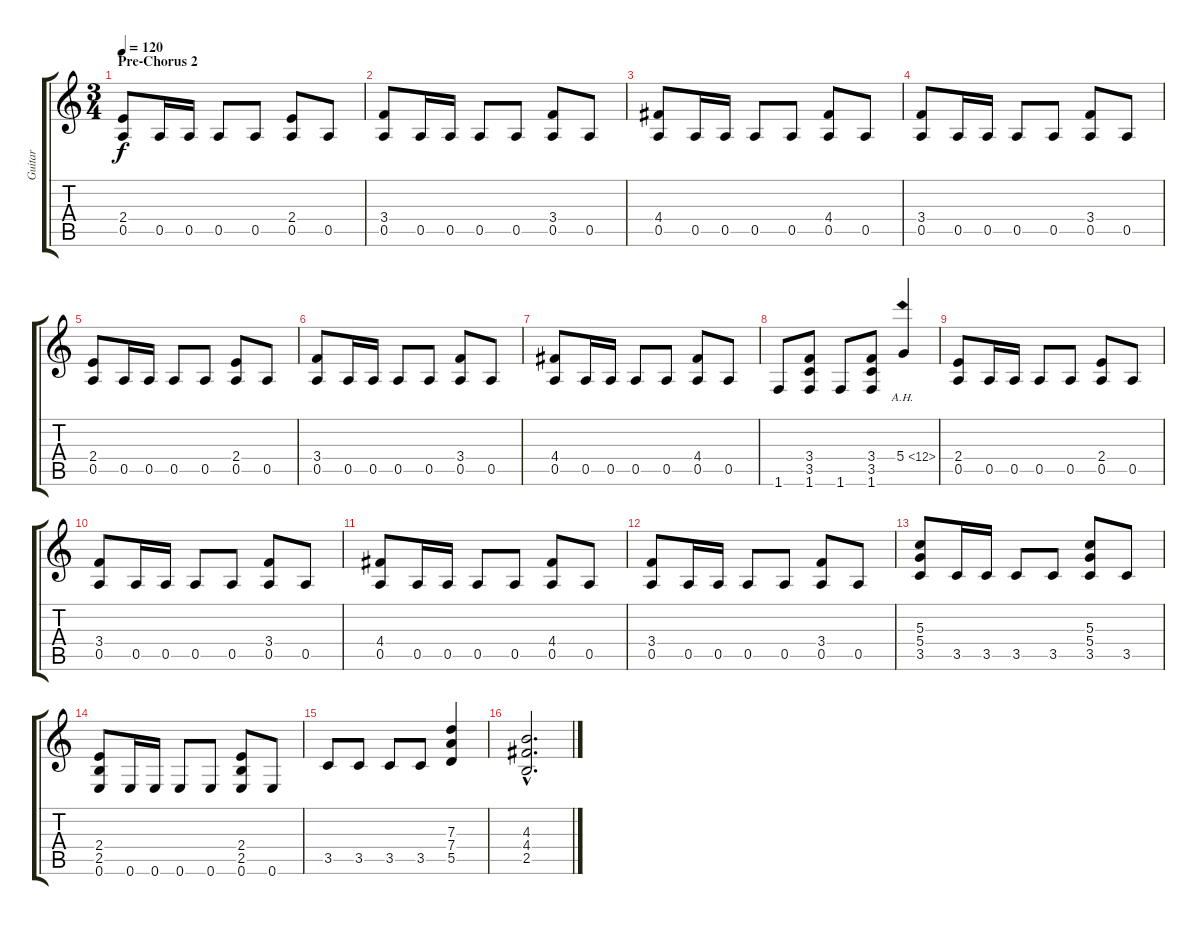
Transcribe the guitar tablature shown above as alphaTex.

\track ("Guitar" "Guitar") {instrument distortionguitar}
\staff {score tabs}
\tuning (E4 B3 G3 D3 A2 E2) {hide}
\ts (3 4)
\section ("" "Pre-Chorus 2")
\tempo 120
\clef g2
\ks c
(2.4 0.5).8{dy f} 0.5.16 0.5.16 0.5.8 0.5.8 (2.4 0.5).8 0.5.8 |
(3.4 0.5).8 0.5.16 0.5.16 0.5.8 0.5.8 (3.4 0.5).8 0.5.8 |
(4.4 0.5).8 0.5.16 0.5.16 0.5.8 0.5.8 (4.4 0.5).8 0.5.8 |
(3.4 0.5).8 0.5.16 0.5.16 0.5.8 0.5.8 (3.4 0.5).8 0.5.8 |
(2.4 0.5).8 0.5.16 0.5.16 0.5.8 0.5.8 (2.4 0.5).8 0.5.8 |
(3.4 0.5).8 0.5.16 0.5.16 0.5.8 0.5.8 (3.4 0.5).8 0.5.8 |
(4.4 0.5).8 0.5.16 0.5.16 0.5.8 0.5.8 (4.4 0.5).8 0.5.8 |
1.6.8 (3.4 3.5 1.6).8 1.6.8 (3.4 3.5 1.6).8 5.4{ah 7}.4 |
(2.4 0.5).8 0.5.16 0.5.16 0.5.8 0.5.8 (2.4 0.5).8 0.5.8 |
(3.4 0.5).8 0.5.16 0.5.16 0.5.8 0.5.8 (3.4 0.5).8 0.5.8 |
(4.4 0.5).8 0.5.16 0.5.16 0.5.8 0.5.8 (4.4 0.5).8 0.5.8 |
(3.4 0.5).8 0.5.16 0.5.16 0.5.8 0.5.8 (3.4 0.5).8 0.5.8 |
(5.3 5.4 3.5).8 3.5.16 3.5.16 3.5.8 3.5.8 (5.3 5.4 3.5).8 3.5.8 |
(2.4 2.5 0.6).8 0.6.16 0.6.16 0.6.8 0.6.8 (2.4 2.5 0.6).8 0.6.8 |
3.5.8 3.5.8 3.5.8 3.5.8 (7.3 7.4 5.5).4 |
(4.3{hac} 4.4{hac} 2.5{hac}).2{d}
